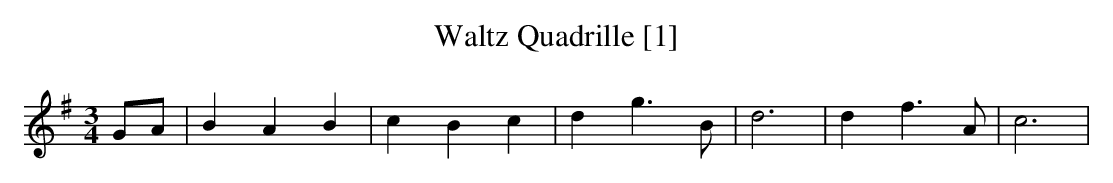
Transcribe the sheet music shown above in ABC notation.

X:1
T:Waltz Quadrille [1]
M:3/4
L:1/8
K:G
GA|B2A2B2|c2B2c2|d2g3B|d6|d2f3A|c6|...
